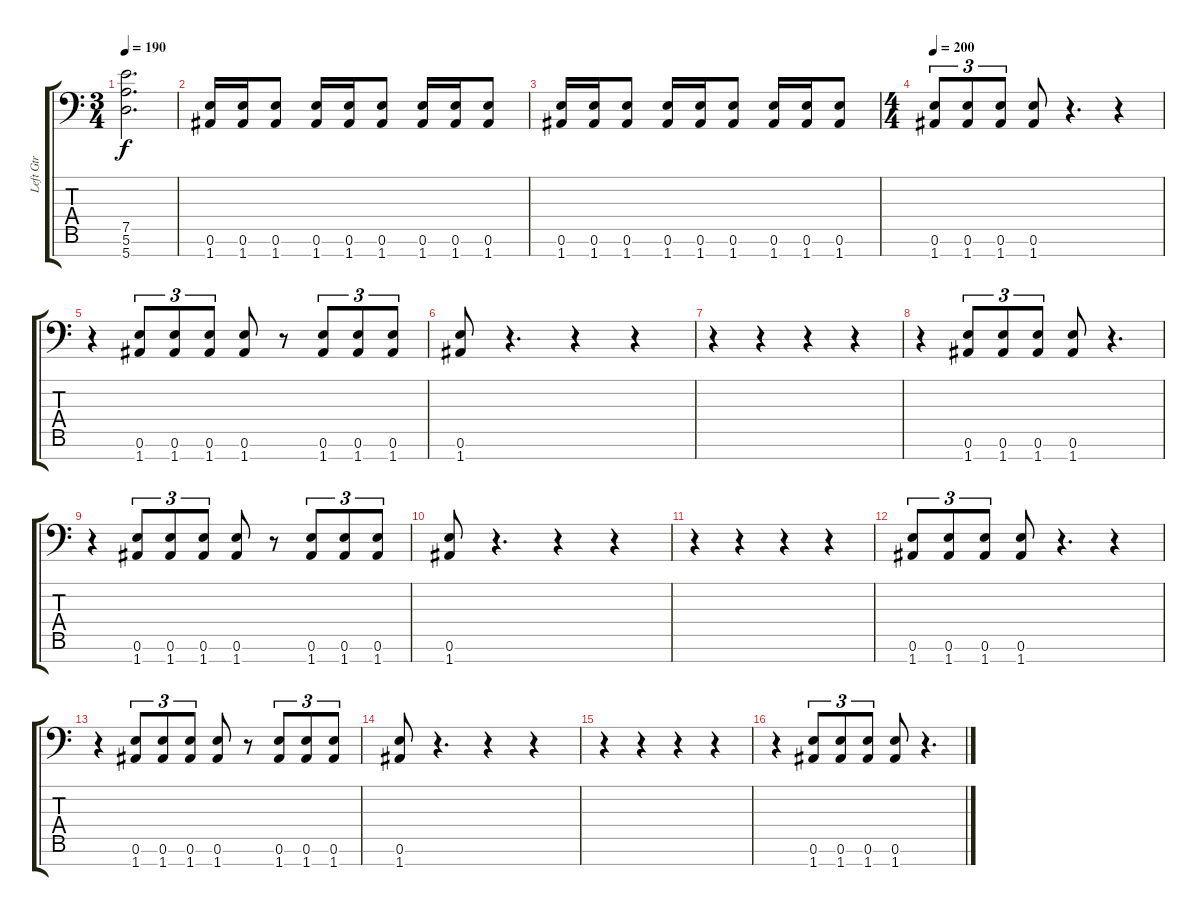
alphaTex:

\track ("Left Gtr" "Left Gtr") {instrument distortionguitar}
\staff {score tabs}
\tuning (E4 B3 G3 D3 A2 E2 A1) {hide}
\ts (3 4)
\tempo 190
\clef f4
\ks c
(7.5{t} 5.6{t} 5.7{t}).2{d dy f} |
(0.6 1.7).16 (0.6 1.7).16 (0.6 1.7).8 (0.6 1.7).16 (0.6 1.7).16 (0.6 1.7).8 (0.6 1.7).16 (0.6 1.7).16 (0.6 1.7).8 |
(0.6 1.7).16 (0.6 1.7).16 (0.6 1.7).8 (0.6 1.7).16 (0.6 1.7).16 (0.6 1.7).8 (0.6 1.7).16 (0.6 1.7).16 (0.6 1.7).8 |
\ts (4 4)
\tempo 200
(0.6 1.7).8{tu (3 2)} (0.6 1.7).8{tu (3 2)} (0.6 1.7).8{tu (3 2)} (0.6 1.7).8 r.4{d} r.4 |
r.4 (0.6 1.7).8{tu (3 2)} (0.6 1.7).8{tu (3 2)} (0.6 1.7).8{tu (3 2)} (0.6 1.7).8 r.8 (0.6 1.7).8{tu (3 2)} (0.6 1.7).8{tu (3 2)} (0.6 1.7).8{tu (3 2)} |
(0.6 1.7).8 r.4{d} r.4 r.4 |
r.4 r.4 r.4 r.4 |
r.4 (0.6 1.7).8{tu (3 2)} (0.6 1.7).8{tu (3 2)} (0.6 1.7).8{tu (3 2)} (0.6 1.7).8 r.4{d} |
r.4 (0.6 1.7).8{tu (3 2)} (0.6 1.7).8{tu (3 2)} (0.6 1.7).8{tu (3 2)} (0.6 1.7).8 r.8 (0.6 1.7).8{tu (3 2)} (0.6 1.7).8{tu (3 2)} (0.6 1.7).8{tu (3 2)} |
(0.6 1.7).8 r.4{d} r.4 r.4 |
r.4 r.4 r.4 r.4 |
(0.6 1.7).8{tu (3 2)} (0.6 1.7).8{tu (3 2)} (0.6 1.7).8{tu (3 2)} (0.6 1.7).8 r.4{d} r.4 |
r.4 (0.6 1.7).8{tu (3 2)} (0.6 1.7).8{tu (3 2)} (0.6 1.7).8{tu (3 2)} (0.6 1.7).8 r.8 (0.6 1.7).8{tu (3 2)} (0.6 1.7).8{tu (3 2)} (0.6 1.7).8{tu (3 2)} |
(0.6 1.7).8 r.4{d} r.4 r.4 |
r.4 r.4 r.4 r.4 |
r.4 (0.6 1.7).8{tu (3 2)} (0.6 1.7).8{tu (3 2)} (0.6 1.7).8{tu (3 2)} (0.6 1.7).8 r.4{d}
